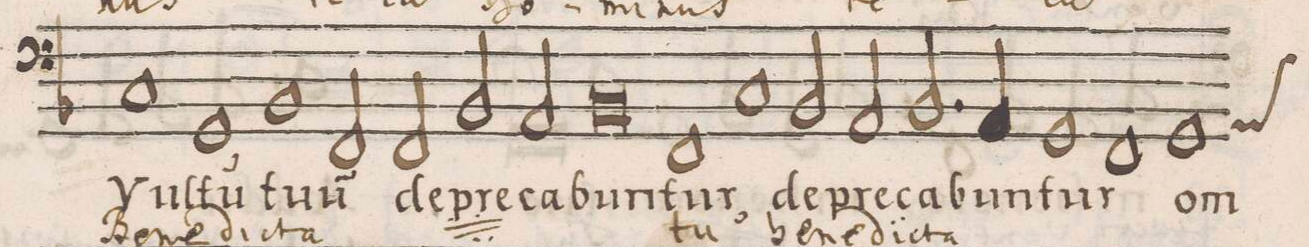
**kern	**text	**text
*I"BASSVS	*	*
*clefF4	*	*
*k[b-]	*	*
*met(C|)	*	*
*M2/1	*	*
1C	Vul-	Be-
1GG	-tu(m)	-ne-
=38-	=38-	=38-
1BB-	tu-	-di-
2FF/	-u(m)	-cta
*	*	*ij
2FF/	de-	be-
=39-	=39-	=39-
2BB-/	-pre-	-ne-
2AA/	-ca-	-di-
0BB-	-bun-	-cta
*	*	*Xij
=40-	=40-	=40-
1FF	-tur,	tu
=41-	=41-	=41-
1C	de-	be-
2BB-/	-pre-	-ne-
2AA/	.	-dic-
=42-	=42-	=42-
2.BB-/	-ca-	-ta
4AA/	-bun-	.
1GG	-tur	.
=43-	=43-	=43-
1FF	.	.
*custos:AA	*	*
1GG	om-	.
=44-	=44-	=44-
*-	*-	*-
